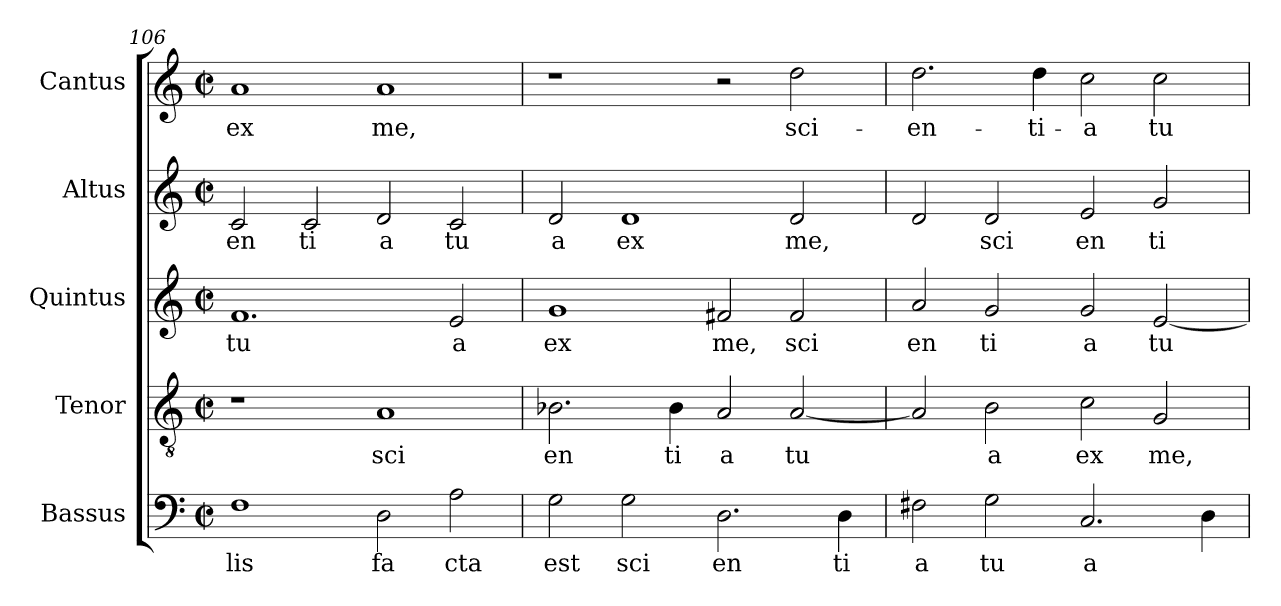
**kern	**text	**kern	**text	**kern	**text	**kern	**text	**kern	**text
*part5	*part5	*part4	*part4	*part3	*part3	*part2	*part2	*part1	*part1
*staff5	*staff5	*staff4	*staff4	*staff3	*staff3	*staff2	*staff2	*staff1	*staff1
*I"Bassus	*	*I"Tenor	*	*I"Quintus	*	*I"Altus	*	*I"Cantus	*
*clefF4	*	*clefGv2	*	*clefG2	*	*clefG2	*	*clefG2	*
*k[]	*	*k[]	*	*k[]	*	*k[]	*	*k[]	*
*C:	*	*C:	*	*C:	*	*C:	*	*C:	*
*M2/2	*	*M2/2	*	*M2/2	*	*M2/2	*	*M2/2	*
*met(c|)	*	*met(c|)	*	*met(c|)	*	*met(c|)	*	*met(c|)	*
=106	=106	=106	=106	=106	=106	=106	=106	=106	=106
!	!LO:LY:b:cj	!	!	!	!LO:LY:b:cj	!	!LO:LY:b:cj	!	!LO:LY:b:cj
1F	lis	1r	.	1.f	tu	2c/	en	1a	ex
!	!	!	!	!	!	!	!LO:LY:b:cj	!	!
.	.	.	.	.	.	2c/	ti	.	.
!	!LO:LY:b:cj	!	!LO:LY:b:cj	!	!	!	!LO:LY:b:cj	!	!LO:LY:b:cj
2D\	fa	1A	sci	.	.	2d/	a	1a	me,
!	!LO:LY:b:cj	!	!	!	!LO:LY:b:cj	!	!LO:LY:b:cj	!	!
2A\	cta	.	.	2e/	a	2c/	tu	.	.
=107	=107	=107	=107	=107	=107	=107	=107	=107	=107
!	!LO:LY:b:cj	!	!LO:LY:b:cj	!	!LO:LY:b:cj	!	!LO:LY:b:cj	!	!
2G\	est	2.B-X\	en	1g	ex	2d/	a	1r	.
!	!LO:LY:b:cj	!	!	!	!	!	!LO:LY:b:cj	!	!
2G\	sci	.	.	.	.	1d	ex	.	.
!	!	!	!LO:LY:b:cj	!	!	!	!	!	!
.	.	4B-\	ti	.	.	.	.	.	.
!	!LO:LY:b:cj	!	!LO:LY:b:cj	!	!LO:LY:b:cj	!	!	!	!
2.D\	en	2A/	a	2f#X/	me,	.	.	2r	.
!	!	!	!LO:LY:b:cj	!	!LO:LY:b:cj	!	!LO:LY:b:cj	!	!LO:LY:b:cj
.	.	[<2A/	tu	2f#/	sci	2d/	me,	2dd\	sci-
!	!LO:LY:b:cj	!	!	!	!	!	!	!	!
4D\	ti	.	.	.	.	.	.	.	.
=108	=108	=108	=108	=108	=108	=108	=108	=108	=108
!	!LO:LY:b:cj	!	!LO:LY:b:cj	!	!LO:LY:b:cj	!	!LO:LY:b:cj	!	!LO:LY:b:cj
2F#X\	a	2A/]	.	2a/	en	2d/	.	2.dd\	-en-
!	!LO:LY:b:cj	!	!LO:LY:b:cj	!	!LO:LY:b:cj	!	!LO:LY:b:cj	!	!
2G\	tu	2B\	a	2g/	ti	2d/	sci	.	.
!	!	!	!	!	!	!	!	!	!LO:LY:b:cj
.	.	.	.	.	.	.	.	4dd\	-ti-
!	!LO:LY:b:cj	!	!LO:LY:b:cj	!	!LO:LY:b:cj	!	!LO:LY:b:cj	!	!LO:LY:b:cj
2.C/	a	2c\	ex	2g/	a	2e/	en	2cc\	-a
!	!	!	!LO:LY:b:cj	!	!LO:LY:b:cj	!	!LO:LY:b:cj	!	!LO:LY:b:cj
.	.	2G/	me,	[<2e/	tu	2g/	ti	2cc\	tu-
!	!LO:LY:b:cj	!	!	!	!	!	!	!	!
4D\	.	.	.	.	.	.	.	.	.
=	=	=	=	=	=	=	=	=	=
*-	*-	*-	*-	*-	*-	*-	*-	*-	*-
